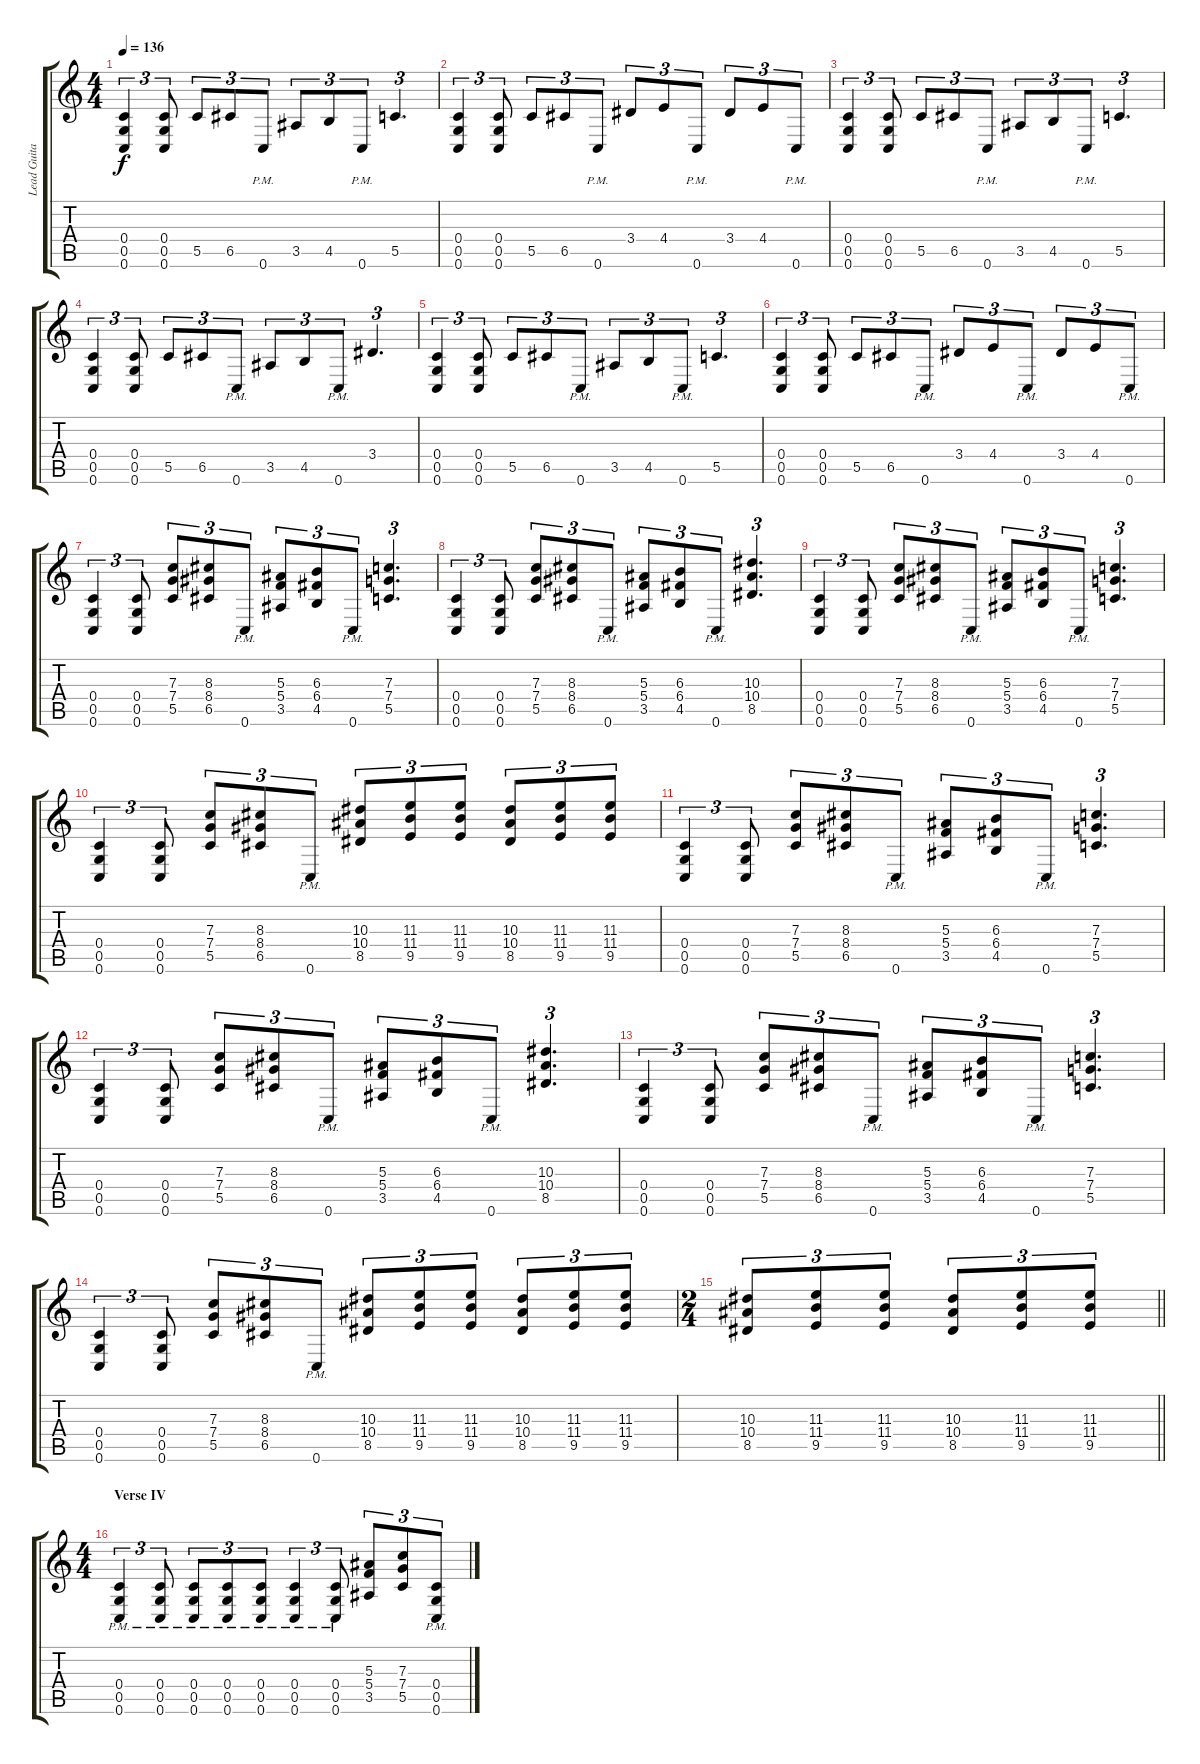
\track ("Lead Guitar" "Lead Guita") {instrument distortionguitar}
\staff {score tabs}
\tuning (D4 A3 F3 C3 G2 C2) {hide}
\ts (4 4)
\tempo 136
\clef g2
\ks c
(0.4 0.5 0.6).4{tu (3 2) dy f} (0.4 0.5 0.6).8{tu (3 2)} 5.5.8{tu (3 2)} 6.5.8{tu (3 2)} 0.6{pm}.8{tu (3 2)} 3.5.8{tu (3 2)} 4.5.8{tu (3 2)} 0.6{pm}.8{tu (3 2)} 5.5.4{d tu (3 2)} |
(0.4 0.5 0.6).4{tu (3 2)} (0.4 0.5 0.6).8{tu (3 2)} 5.5.8{tu (3 2)} 6.5.8{tu (3 2)} 0.6{pm}.8{tu (3 2)} 3.4.8{tu (3 2)} 4.4.8{tu (3 2)} 0.6{pm}.8{tu (3 2)} 3.4.8{tu (3 2)} 4.4.8{tu (3 2)} 0.6{pm}.8{tu (3 2)} |
(0.4 0.5 0.6).4{tu (3 2)} (0.4 0.5 0.6).8{tu (3 2)} 5.5.8{tu (3 2)} 6.5.8{tu (3 2)} 0.6{pm}.8{tu (3 2)} 3.5.8{tu (3 2)} 4.5.8{tu (3 2)} 0.6{pm}.8{tu (3 2)} 5.5.4{d tu (3 2)} |
(0.4 0.5 0.6).4{tu (3 2)} (0.4 0.5 0.6).8{tu (3 2)} 5.5.8{tu (3 2)} 6.5.8{tu (3 2)} 0.6{pm}.8{tu (3 2)} 3.5.8{tu (3 2)} 4.5.8{tu (3 2)} 0.6{pm}.8{tu (3 2)} 3.4.4{d tu (3 2)} |
(0.4 0.5 0.6).4{tu (3 2)} (0.4 0.5 0.6).8{tu (3 2)} 5.5.8{tu (3 2)} 6.5.8{tu (3 2)} 0.6{pm}.8{tu (3 2)} 3.5.8{tu (3 2)} 4.5.8{tu (3 2)} 0.6{pm}.8{tu (3 2)} 5.5.4{d tu (3 2)} |
(0.4 0.5 0.6).4{tu (3 2)} (0.4 0.5 0.6).8{tu (3 2)} 5.5.8{tu (3 2)} 6.5.8{tu (3 2)} 0.6{pm}.8{tu (3 2)} 3.4.8{tu (3 2)} 4.4.8{tu (3 2)} 0.6{pm}.8{tu (3 2)} 3.4.8{tu (3 2)} 4.4.8{tu (3 2)} 0.6{pm}.8{tu (3 2)} |
(0.4 0.5 0.6).4{tu (3 2)} (0.4 0.5 0.6).8{tu (3 2)} (7.3 7.4 5.5).8{tu (3 2)} (8.3 8.4 6.5).8{tu (3 2)} 0.6{pm}.8{tu (3 2)} (5.3 5.4 3.5).8{tu (3 2)} (6.3 6.4 4.5).8{tu (3 2)} 0.6{pm}.8{tu (3 2)} (7.3 7.4 5.5).4{d tu (3 2)} |
(0.4 0.5 0.6).4{tu (3 2)} (0.4 0.5 0.6).8{tu (3 2)} (7.3 7.4 5.5).8{tu (3 2)} (8.3 8.4 6.5).8{tu (3 2)} 0.6{pm}.8{tu (3 2)} (5.3 5.4 3.5).8{tu (3 2)} (6.3 6.4 4.5).8{tu (3 2)} 0.6{pm}.8{tu (3 2)} (10.3 10.4 8.5).4{d tu (3 2)} |
(0.4 0.5 0.6).4{tu (3 2)} (0.4 0.5 0.6).8{tu (3 2)} (7.3 7.4 5.5).8{tu (3 2)} (8.3 8.4 6.5).8{tu (3 2)} 0.6{pm}.8{tu (3 2)} (5.3 5.4 3.5).8{tu (3 2)} (6.3 6.4 4.5).8{tu (3 2)} 0.6{pm}.8{tu (3 2)} (7.3 7.4 5.5).4{d tu (3 2)} |
(0.4 0.5 0.6).4{tu (3 2)} (0.4 0.5 0.6).8{tu (3 2)} (7.3 7.4 5.5).8{tu (3 2)} (8.3 8.4 6.5).8{tu (3 2)} 0.6{pm}.8{tu (3 2)} (10.3 10.4 8.5).8{tu (3 2)} (11.3 11.4 9.5).8{tu (3 2)} (11.3 11.4 9.5).8{tu (3 2)} (10.3 10.4 8.5).8{tu (3 2)} (11.3 11.4 9.5).8{tu (3 2)} (11.3 11.4 9.5).8{tu (3 2)} |
(0.4 0.5 0.6).4{tu (3 2)} (0.4 0.5 0.6).8{tu (3 2)} (7.3 7.4 5.5).8{tu (3 2)} (8.3 8.4 6.5).8{tu (3 2)} 0.6{pm}.8{tu (3 2)} (5.3 5.4 3.5).8{tu (3 2)} (6.3 6.4 4.5).8{tu (3 2)} 0.6{pm}.8{tu (3 2)} (7.3 7.4 5.5).4{d tu (3 2)} |
(0.4 0.5 0.6).4{tu (3 2)} (0.4 0.5 0.6).8{tu (3 2)} (7.3 7.4 5.5).8{tu (3 2)} (8.3 8.4 6.5).8{tu (3 2)} 0.6{pm}.8{tu (3 2)} (5.3 5.4 3.5).8{tu (3 2)} (6.3 6.4 4.5).8{tu (3 2)} 0.6{pm}.8{tu (3 2)} (10.3 10.4 8.5).4{d tu (3 2)} |
(0.4 0.5 0.6).4{tu (3 2)} (0.4 0.5 0.6).8{tu (3 2)} (7.3 7.4 5.5).8{tu (3 2)} (8.3 8.4 6.5).8{tu (3 2)} 0.6{pm}.8{tu (3 2)} (5.3 5.4 3.5).8{tu (3 2)} (6.3 6.4 4.5).8{tu (3 2)} 0.6{pm}.8{tu (3 2)} (7.3 7.4 5.5).4{d tu (3 2)} |
(0.4 0.5 0.6).4{tu (3 2)} (0.4 0.5 0.6).8{tu (3 2)} (7.3 7.4 5.5).8{tu (3 2)} (8.3 8.4 6.5).8{tu (3 2)} 0.6{pm}.8{tu (3 2)} (10.3 10.4 8.5).8{tu (3 2)} (11.3 11.4 9.5).8{tu (3 2)} (11.3 11.4 9.5).8{tu (3 2)} (10.3 10.4 8.5).8{tu (3 2)} (11.3 11.4 9.5).8{tu (3 2)} (11.3 11.4 9.5).8{tu (3 2)} |
\ts (2 4)
\barLineRight lightlight
(10.3 10.4 8.5).8{tu (3 2)} (11.3 11.4 9.5).8{tu (3 2)} (11.3 11.4 9.5).8{tu (3 2)} (10.3 10.4 8.5).8{tu (3 2)} (11.3 11.4 9.5).8{tu (3 2)} (11.3 11.4 9.5).8{tu (3 2)} |
\ts (4 4)
\section ("" "Verse IV")
(0.4{pm} 0.5{pm} 0.6{pm}).4{tu (3 2)} (0.4{pm} 0.5{pm} 0.6{pm}).8{tu (3 2)} (0.4{pm} 0.5{pm} 0.6{pm}).8{tu (3 2)} (0.4{pm} 0.5{pm} 0.6{pm}).8{tu (3 2)} (0.4{pm} 0.5{pm} 0.6{pm}).8{tu (3 2)} (0.4{pm} 0.5{pm} 0.6{pm}).4{tu (3 2)} (0.4{pm} 0.5{pm} 0.6{pm}).8{tu (3 2)} (5.3 5.4 3.5).8{tu (3 2)} (7.3 7.4 5.5).8{tu (3 2)} (0.4{pm} 0.5{pm} 0.6{pm}).8{tu (3 2)}
